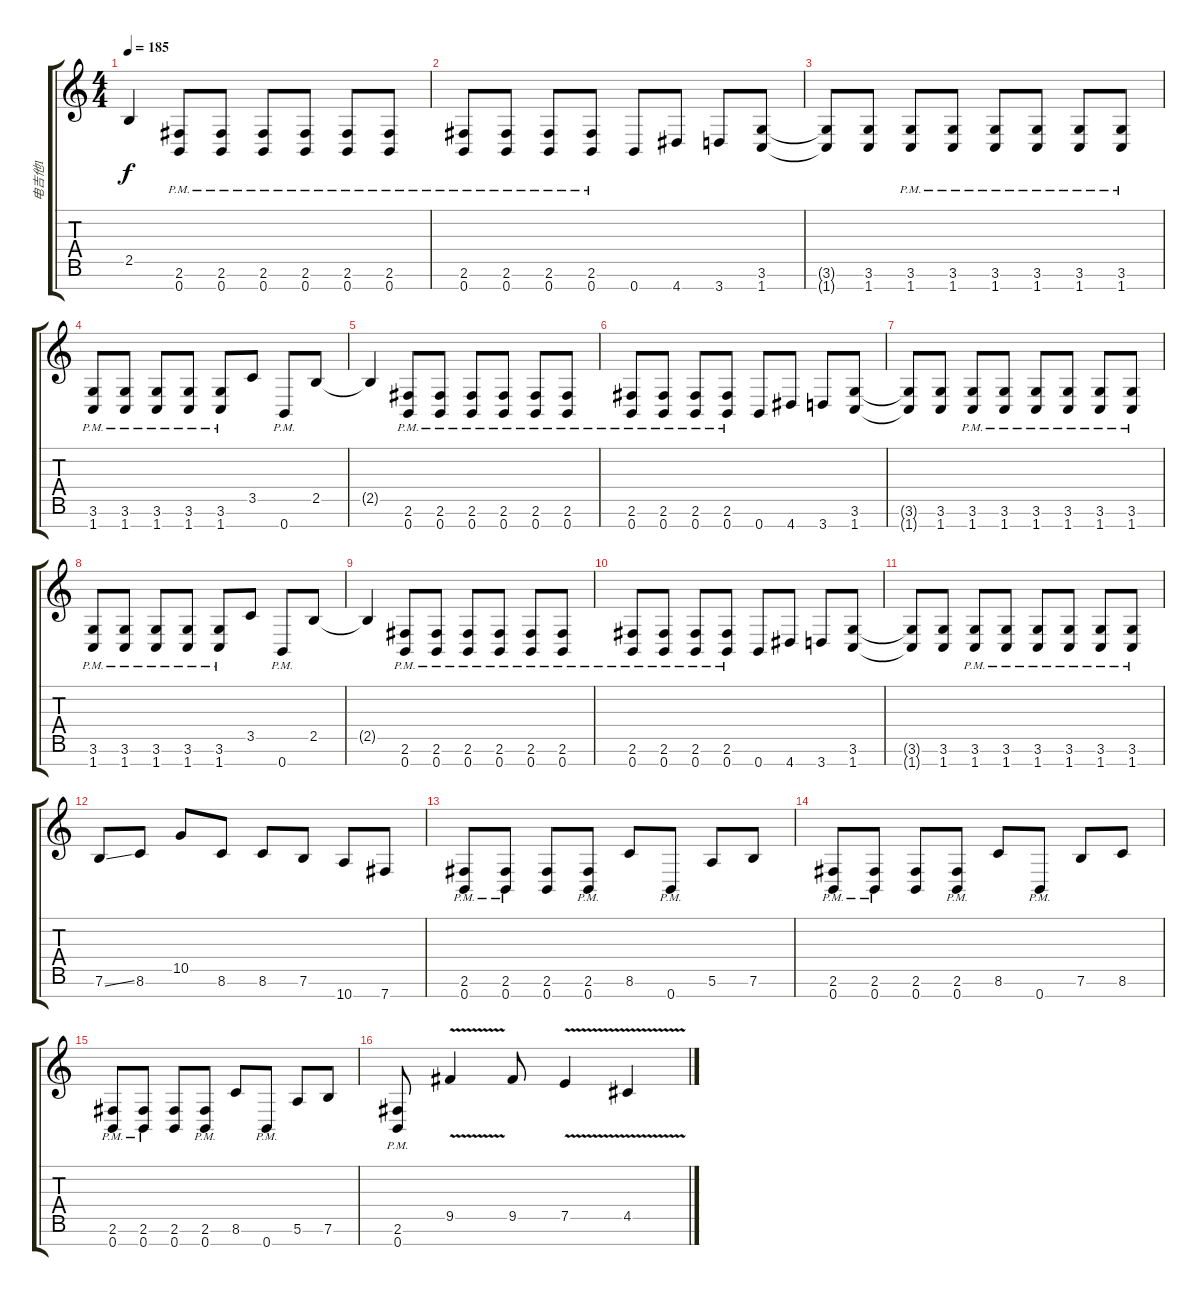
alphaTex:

\track ("电吉他1" "电吉他1") {instrument distortionguitar}
\staff {score tabs}
\tuning (E4 B3 G3 D3 A2 E2 B1) {hide}
\ts (4 4)
\tempo 185
\clef g2
\ks c
2.5{t}.4{dy f} (2.6{pm} 0.7{pm}).8 (2.6{pm} 0.7{pm}).8 (2.6{pm} 0.7{pm}).8 (2.6{pm} 0.7{pm}).8 (2.6{pm} 0.7{pm}).8 (2.6{pm} 0.7{pm}).8 |
(2.6{pm} 0.7{pm}).8 (2.6{pm} 0.7{pm}).8 (2.6{pm} 0.7{pm}).8 (2.6{pm} 0.7{pm}).8 0.7.8 4.7.8 3.7.8 (3.6 1.7).8 |
(3.6{t} 1.7{t}).8 (3.6 1.7).8 (3.6{pm} 1.7{pm}).8 (3.6{pm} 1.7{pm}).8 (3.6{pm} 1.7{pm}).8 (3.6{pm} 1.7{pm}).8 (3.6{pm} 1.7{pm}).8 (3.6{pm} 1.7{pm}).8 |
(3.6{pm} 1.7{pm}).8 (3.6{pm} 1.7{pm}).8 (3.6{pm} 1.7{pm}).8 (3.6{pm} 1.7{pm}).8 (3.6{pm} 1.7{pm}).8 3.5.8 0.7{pm}.8 2.5.8 |
2.5{t}.4 (2.6{pm} 0.7{pm}).8 (2.6{pm} 0.7{pm}).8 (2.6{pm} 0.7{pm}).8 (2.6{pm} 0.7{pm}).8 (2.6{pm} 0.7{pm}).8 (2.6{pm} 0.7{pm}).8 |
(2.6{pm} 0.7{pm}).8 (2.6{pm} 0.7{pm}).8 (2.6{pm} 0.7{pm}).8 (2.6{pm} 0.7{pm}).8 0.7.8 4.7.8 3.7.8 (3.6 1.7).8 |
(3.6{t} 1.7{t}).8 (3.6 1.7).8 (3.6{pm} 1.7{pm}).8 (3.6{pm} 1.7{pm}).8 (3.6{pm} 1.7{pm}).8 (3.6{pm} 1.7{pm}).8 (3.6{pm} 1.7{pm}).8 (3.6{pm} 1.7{pm}).8 |
(3.6{pm} 1.7{pm}).8 (3.6{pm} 1.7{pm}).8 (3.6{pm} 1.7{pm}).8 (3.6{pm} 1.7{pm}).8 (3.6{pm} 1.7{pm}).8 3.5.8 0.7{pm}.8 2.5.8 |
2.5{t}.4 (2.6{pm} 0.7{pm}).8 (2.6{pm} 0.7{pm}).8 (2.6{pm} 0.7{pm}).8 (2.6{pm} 0.7{pm}).8 (2.6{pm} 0.7{pm}).8 (2.6{pm} 0.7{pm}).8 |
(2.6{pm} 0.7{pm}).8 (2.6{pm} 0.7{pm}).8 (2.6{pm} 0.7{pm}).8 (2.6{pm} 0.7{pm}).8 0.7.8 4.7.8 3.7.8 (3.6 1.7).8 |
(3.6{t} 1.7{t}).8 (3.6 1.7).8 (3.6{pm} 1.7{pm}).8 (3.6{pm} 1.7{pm}).8 (3.6{pm} 1.7{pm}).8 (3.6{pm} 1.7{pm}).8 (3.6{pm} 1.7{pm}).8 (3.6{pm} 1.7{pm}).8 |
7.6{ss}.8 8.6.8 10.5.8 8.6.8 8.6.8 7.6.8 10.7.8 7.7.8 |
(2.6{pm} 0.7{pm}).8 (2.6{pm} 0.7{pm}).8 (2.6 0.7).8 (2.6{pm} 0.7{pm}).8 8.6.8 0.7{pm}.8 5.6.8 7.6.8 |
(2.6{pm} 0.7{pm}).8 (2.6{pm} 0.7{pm}).8 (2.6 0.7).8 (2.6{pm} 0.7{pm}).8 8.6.8 0.7{pm}.8 7.6.8 8.6.8 |
(2.6{pm} 0.7{pm}).8 (2.6{pm} 0.7{pm}).8 (2.6 0.7).8 (2.6{pm} 0.7{pm}).8 8.6.8 0.7{pm}.8 5.6.8 7.6.8 |
(2.6{pm} 0.7{pm}).8 9.5{v}.4 9.5.8 7.5{v}.4 4.5{v}.4
